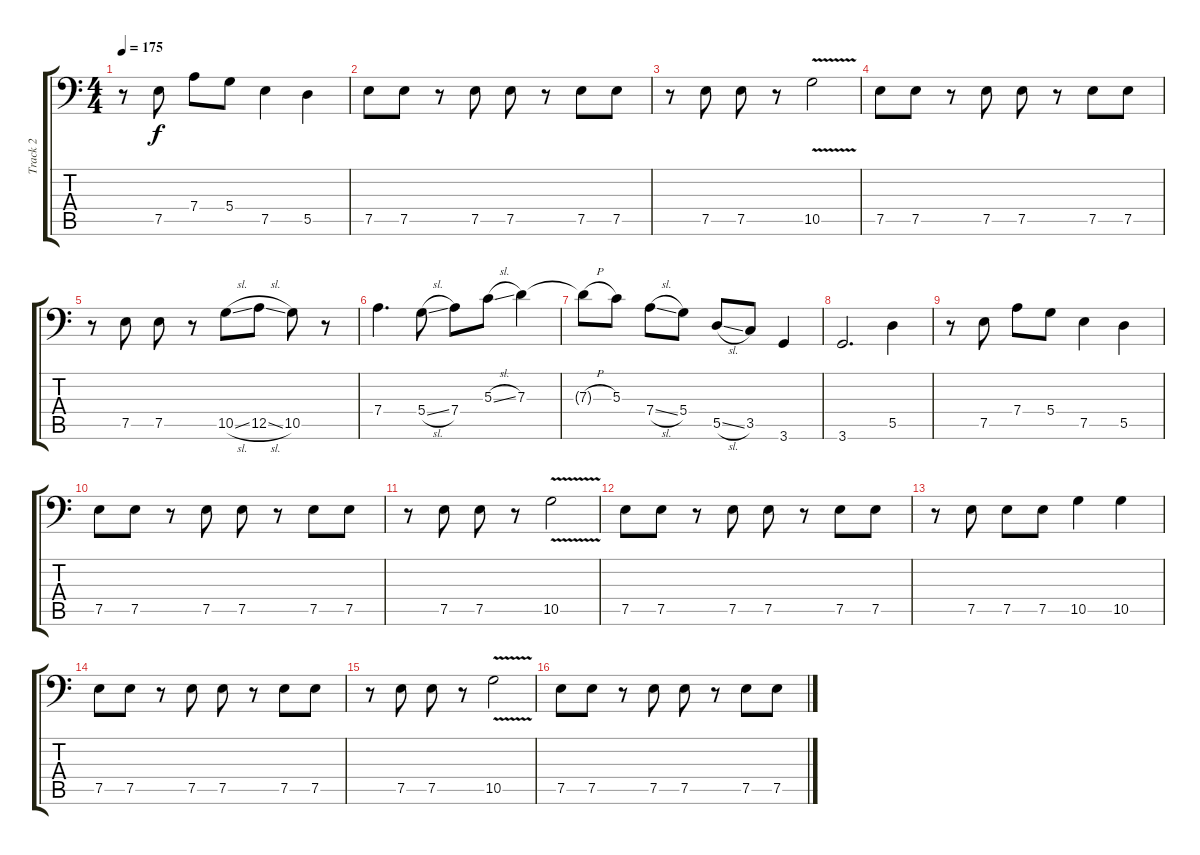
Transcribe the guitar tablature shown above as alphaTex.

\track ("Track 2" "Track 2") {instrument electricbassfinger}
\staff {score tabs}
\tuning (E3 B2 G2 D2 A1 E1) {hide}
\ts (4 4)
\tempo 175
\clef f4
\ks c
r.8{dy f} 7.5.8 7.4.8 5.4.8 7.5.4 5.5.4 |
7.5.8 7.5.8 r.8 7.5.8 7.5.8 r.8 7.5.8 7.5.8 |
r.8 7.5.8 7.5.8 r.8 10.5{v}.2 |
7.5.8 7.5.8 r.8 7.5.8 7.5.8 r.8 7.5.8 7.5.8 |
r.8 7.5.8 7.5.8 r.8 10.5{sl}.8 12.5{sl}.8 10.5.8 r.8 |
7.4.4{d} 5.4{sl}.8 7.4.8 5.3{sl}.8 7.3.4 |
7.3{h t}.8 5.3.8 7.4{sl}.8 5.4.8 5.5{sl}.8 3.5.8 3.6.4 |
3.6.2{d} 5.5.4 |
r.8 7.5.8 7.4.8 5.4.8 7.5.4 5.5.4 |
7.5.8 7.5.8 r.8 7.5.8 7.5.8 r.8 7.5.8 7.5.8 |
r.8 7.5.8 7.5.8 r.8 10.5{v}.2 |
7.5.8 7.5.8 r.8 7.5.8 7.5.8 r.8 7.5.8 7.5.8 |
r.8 7.5.8 7.5.8 7.5.8 10.5.4 10.5.4 |
7.5.8 7.5.8 r.8 7.5.8 7.5.8 r.8 7.5.8 7.5.8 |
r.8 7.5.8 7.5.8 r.8 10.5{v}.2 |
7.5.8 7.5.8 r.8 7.5.8 7.5.8 r.8 7.5.8 7.5.8
